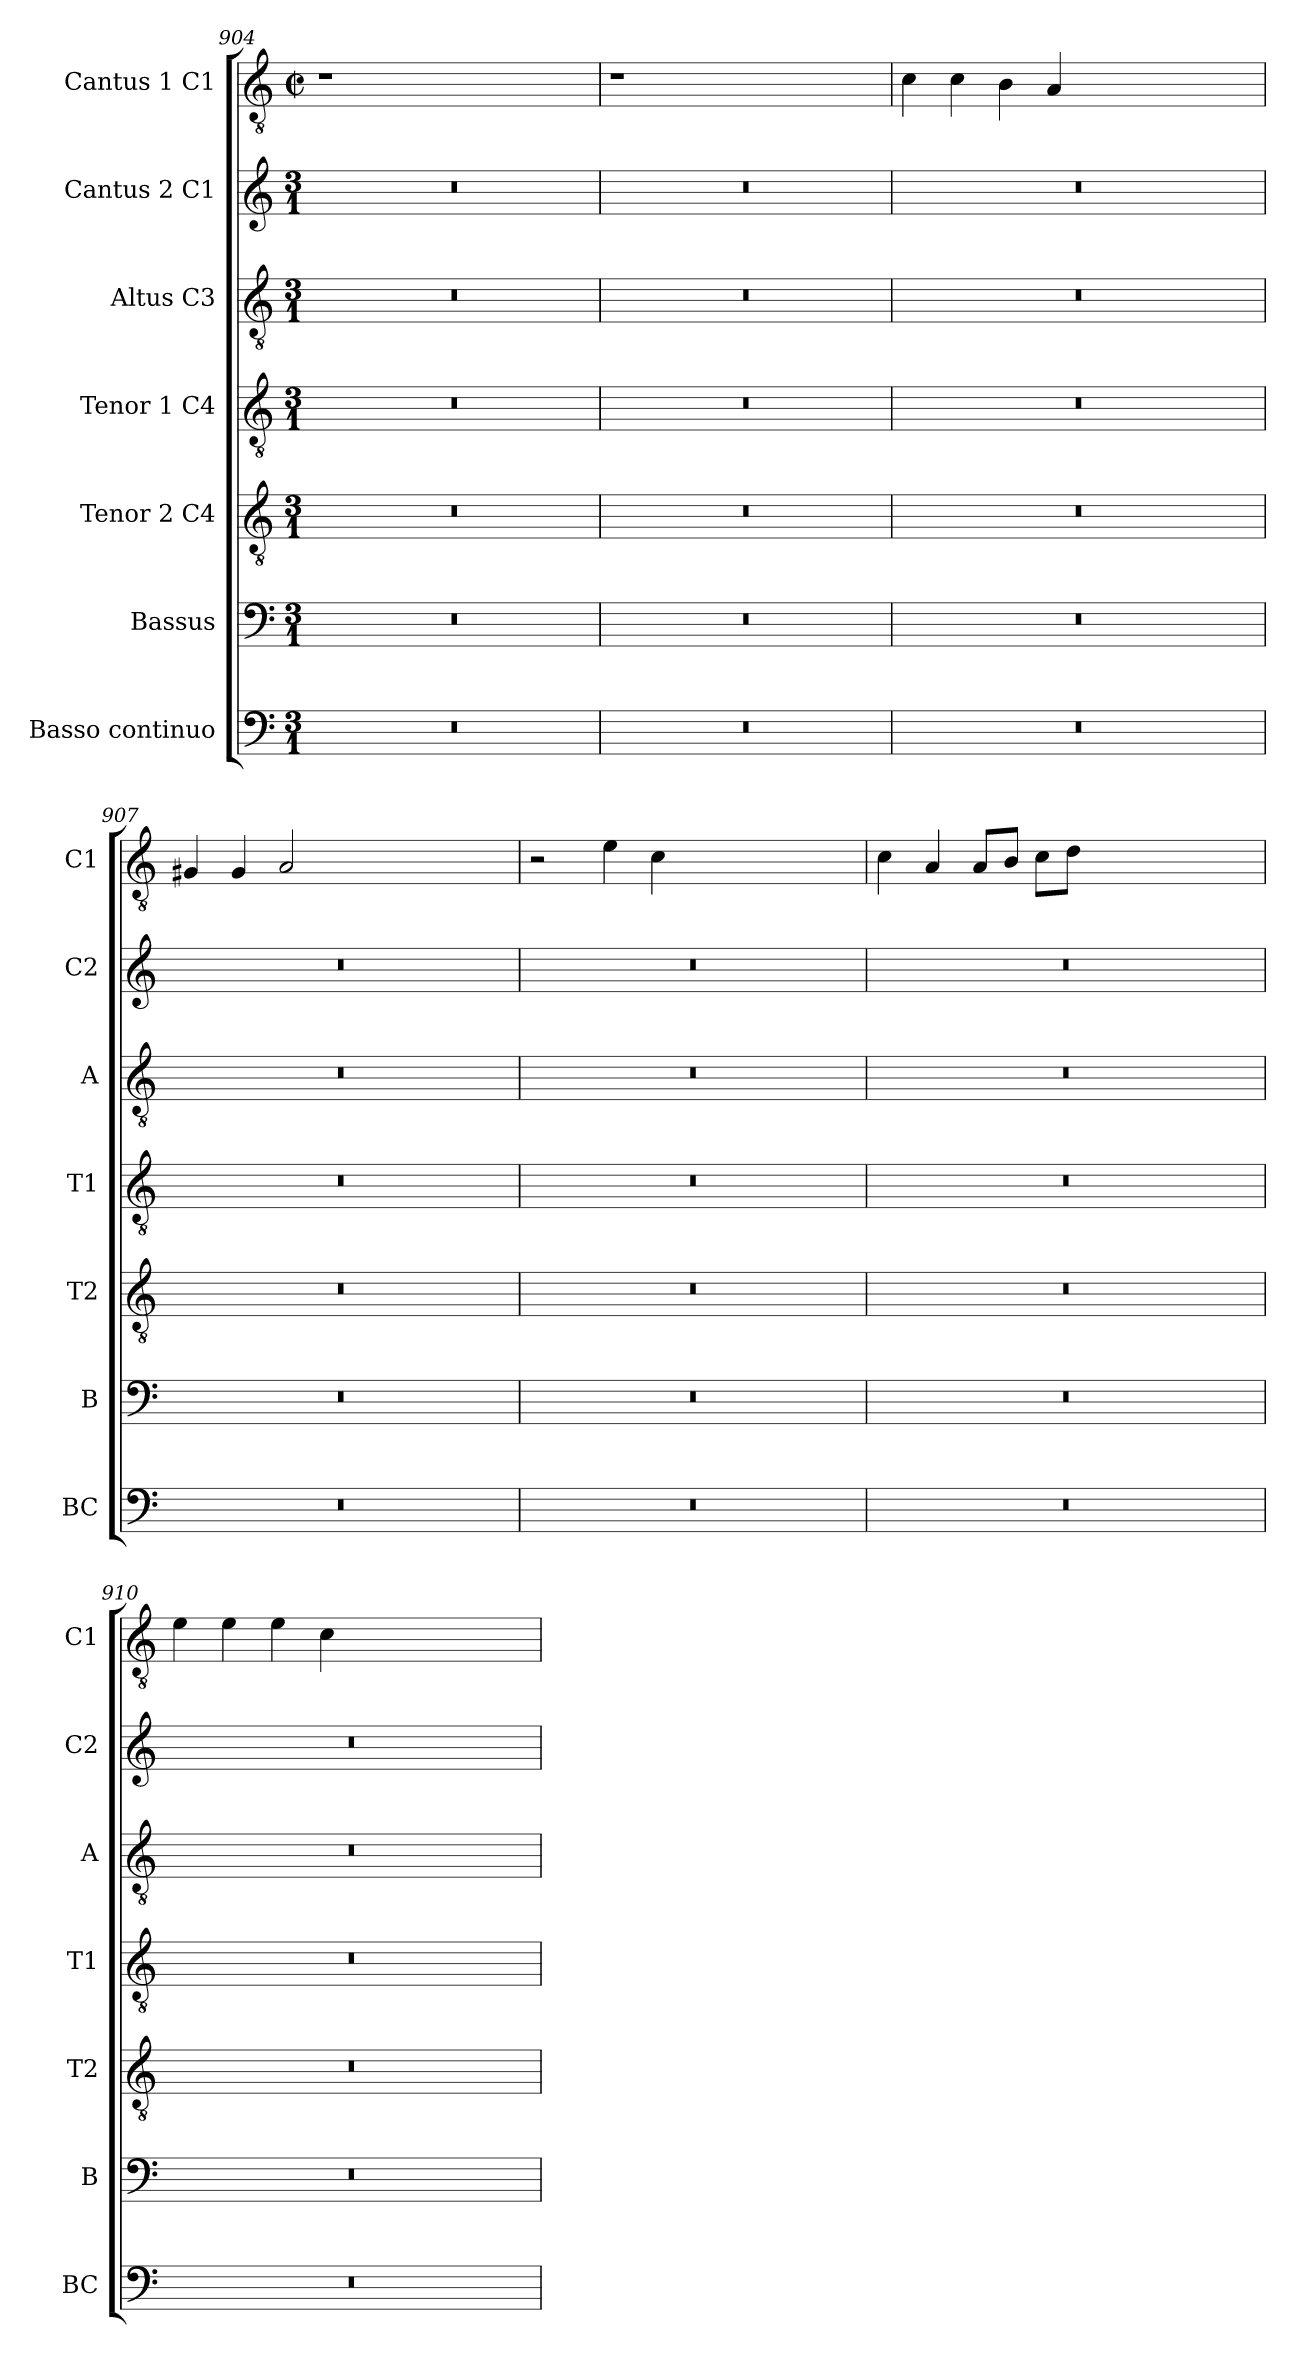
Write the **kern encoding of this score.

**kern	**kern	**kern	**kern	**kern	**kern	**kern
*part7	*part6	*part5	*part4	*part3	*part2	*part1
*staff7	*staff6	*staff5	*staff4	*staff3	*staff2	*staff1
*I"Basso continuo	*I"Bassus	*I"Tenor 2 C4	*I"Tenor 1 C4	*I"Altus C3	*I"Cantus 2 C1	*I"Cantus 1 C1
*I'BC	*I'B	*I'T2	*I'T1	*I'A	*I'C2	*I'C1
*clefF4	*clefF4	*clefGv2	*clefGv2	*clefGv2	*clefG2	*clefGv2
*ITrd7c12	*	*	*	*	*	*
*k[]	*k[]	*k[]	*k[]	*k[]	*k[]	*k[]
*C:	*C:	*C:	*C:	*C:	*C:	*C:
*M3/1	*M3/1	*M3/1	*M3/1	*M3/1	*M3/1	*M2/2
*	*	*	*	*	*	*met(c|)
=904	=904	=904	=904	=904	=904	=904
0.r	0.r	0.r	0.r	0.r	0.r	1r
.	.	.	.	.	.	0ryy
=905	=905	=905	=905	=905	=905	=905
0.r	0.r	0.r	0.r	0.r	0.r	1r
.	.	.	.	.	.	0ryy
=906	=906	=906	=906	=906	=906	=906
0.r	0.r	0.r	0.r	0.r	0.r	4c\
.	.	.	.	.	.	4c\
.	.	.	.	.	.	4B\
.	.	.	.	.	.	4A/
.	.	.	.	.	.	0ryy
=907	=907	=907	=907	=907	=907	=907
0.r	0.r	0.r	0.r	0.r	0.r	4G#X/
.	.	.	.	.	.	4G#/
.	.	.	.	.	.	2A/
.	.	.	.	.	.	0ryy
=908	=908	=908	=908	=908	=908	=908
0.r	0.r	0.r	0.r	0.r	0.r	2r
.	.	.	.	.	.	4e\
.	.	.	.	.	.	4c\
.	.	.	.	.	.	0ryy
=909	=909	=909	=909	=909	=909	=909
0.r	0.r	0.r	0.r	0.r	0.r	4c\
.	.	.	.	.	.	4A/
.	.	.	.	.	.	8A/L
.	.	.	.	.	.	8B/J
.	.	.	.	.	.	8c\L
.	.	.	.	.	.	8d\J
.	.	.	.	.	.	0ryy
=910	=910	=910	=910	=910	=910	=910
0.r	0.r	0.r	0.r	0.r	0.r	4e\
.	.	.	.	.	.	4e\
.	.	.	.	.	.	4e\
.	.	.	.	.	.	4c\
.	.	.	.	.	.	0ryy
=	=	=	=	=	=	=
*-	*-	*-	*-	*-	*-	*-
